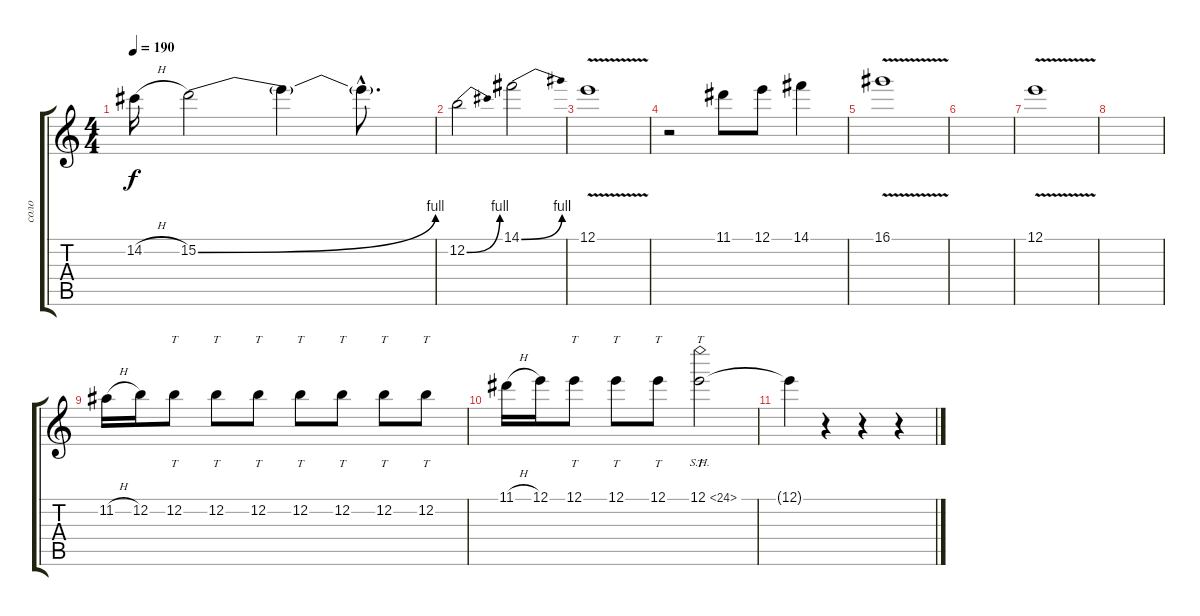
\track ("соло" "соло") {instrument overdrivenguitar}
\staff {score tabs}
\tuning (E4 B3 G3 D3 A2 E2) {hide}
\ts (4 4)
\tempo 190
\clef g2
\ks c
14.2{h}.16{dy f} 15.2{be (bend 0 0 60 4)}.2 15.2{t}.4 15.2{hac t}.8{d} |
12.2{be (bend 0 0 60 4)}.2 14.1{be (bend 0 0 60 4)}.2 |
12.1{v}.1 |
r.2 11.1.8 12.1.8 14.1.4 |
16.1{v}.1 |
|
12.1{v}.1 |
|
11.2{h}.16 12.2.16 12.2.8{tt} 12.2.8{tt} 12.2.8{tt} 12.2.8{tt} 12.2.8{tt} 12.2.8{tt} 12.2.8{tt} |
11.1{h}.16 12.1.16 12.1.8{tt} 12.1.8{tt} 12.1.8{tt} 12.1{sh 12}.2{tt} |
12.1{t}.4 r.4 r.4 r.4
